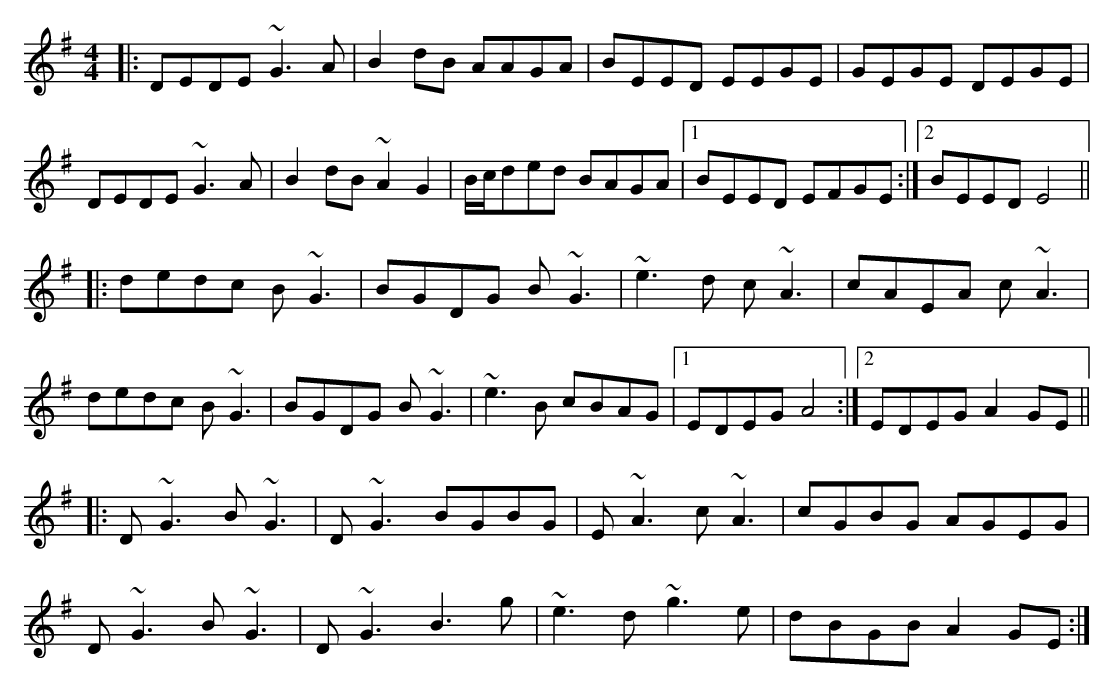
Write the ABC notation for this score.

X:1
M:4/4
K:Emin
|:DEDE ~G3A|B2dB AAGA|BEED EEGE|GEGE DEGE|
DEDE ~G3A|B2dB ~A2G2|B/c/ded BAGA|1 BEED EFGE:|2 BEED E4||
|:dedc B~G3|BGDG B~G3|~e3d c~A3|cAEA c~A3|
dedc B~G3|BGDG B~G3|~e3B cBAG|1 EDEG A4:|2 EDEG A2GE||
|:D~G3 B~G3|D~G3 BGBG|E~A3 c~A3|cGBG AGEG|
D~G3 B~G3|D~G3 B3g|~e3d ~g3e|dBGB A2GE:|
